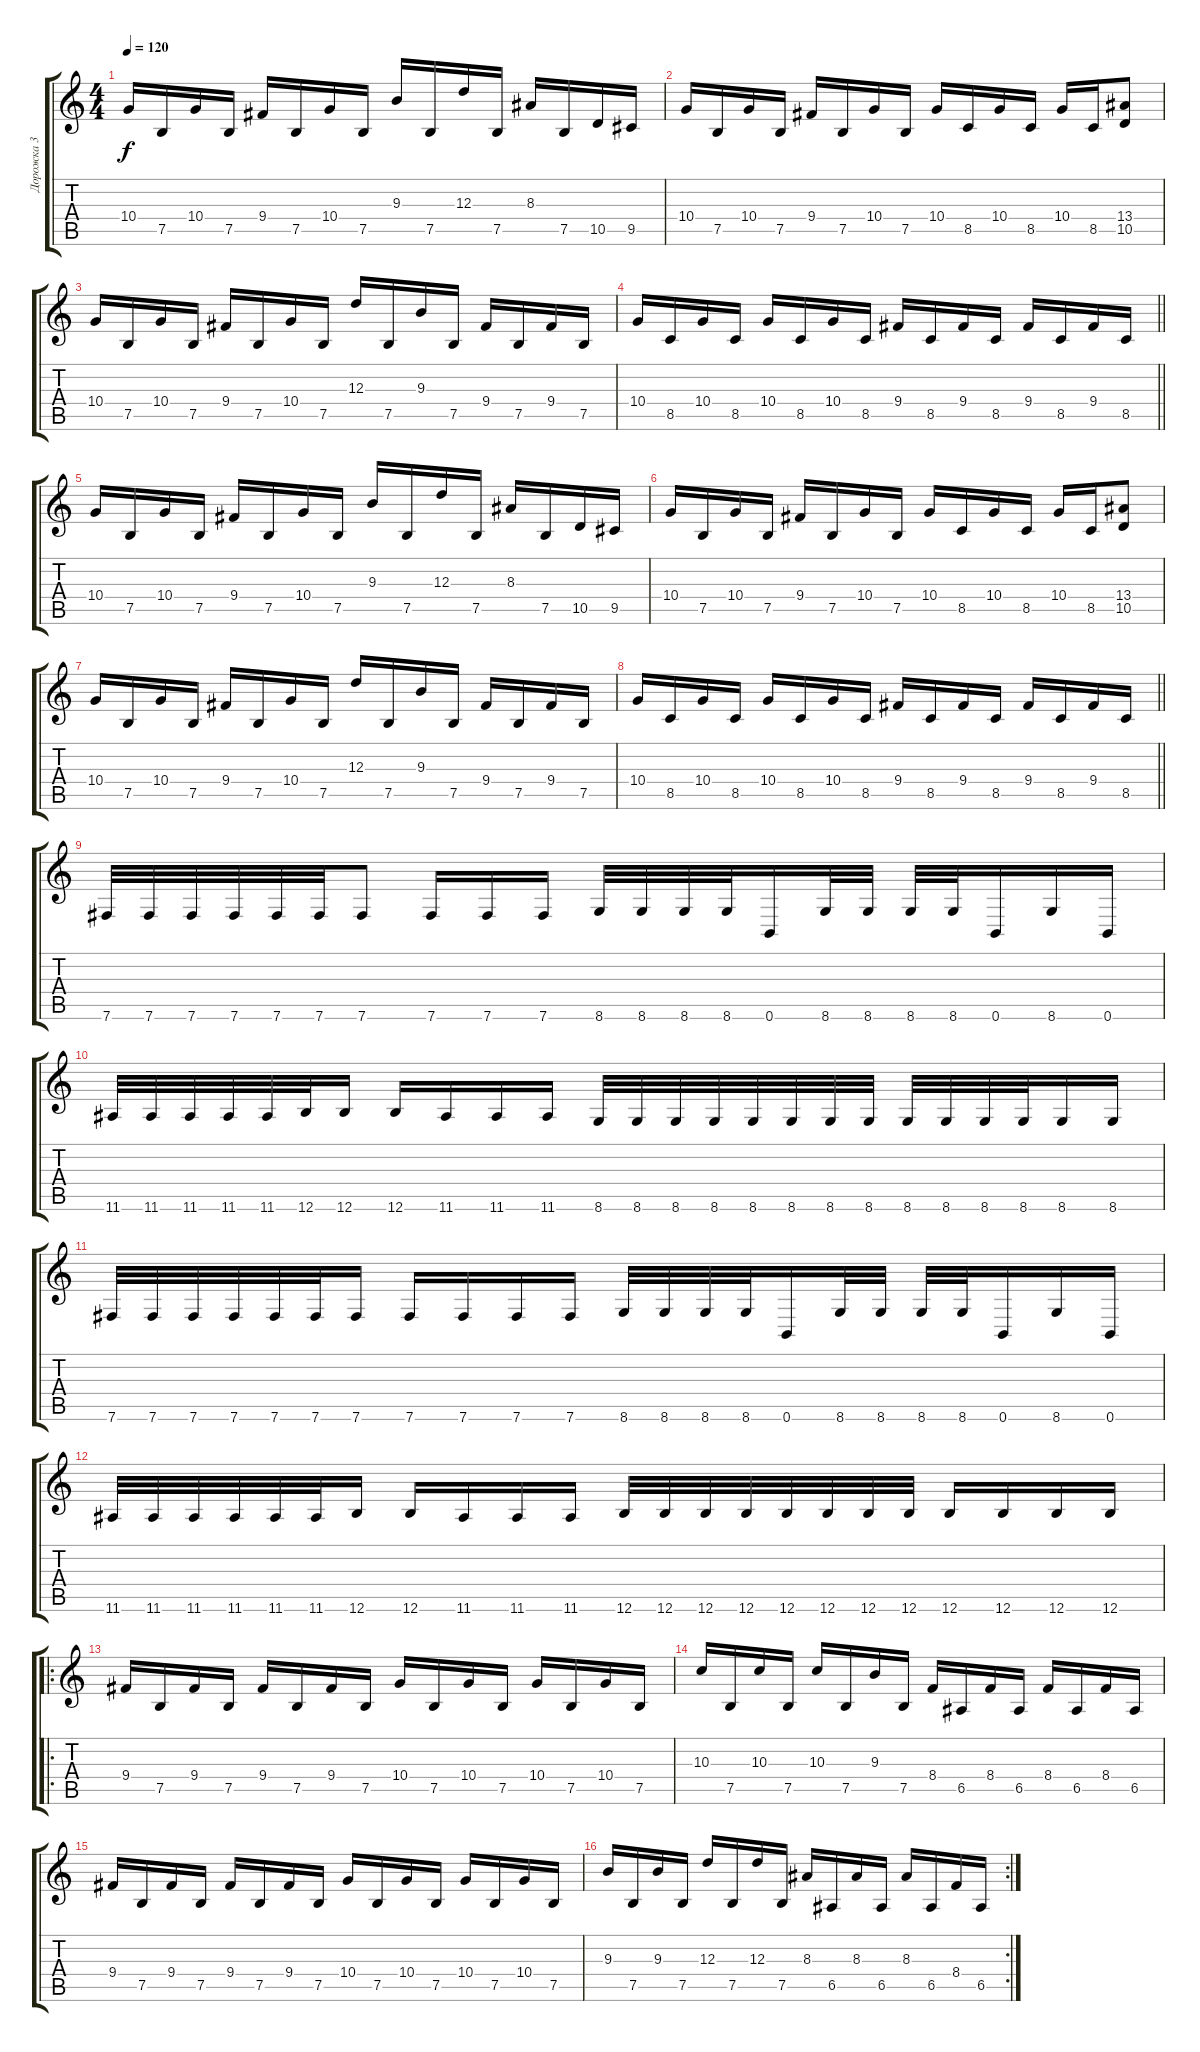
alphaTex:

\track ("Дорожка 3" "Дорожка 3") {instrument distortionguitar}
\staff {score tabs}
\tuning (B3 Gb3 D3 A2 E2 B1) {hide}
\ts (4 4)
\tempo 120
\clef g2
\ks c
10.4.16{dy f} 7.5.16 10.4.16 7.5.16 9.4.16 7.5.16 10.4.16 7.5.16 9.3.16 7.5.16 12.3.16 7.5.16 8.3.16 7.5.16 10.5.16 9.5.16 |
10.4.16 7.5.16 10.4.16 7.5.16 9.4.16 7.5.16 10.4.16 7.5.16 10.4.16 8.5.16 10.4.16 8.5.16 10.4.16 8.5.16 (13.4 10.5).8 |
10.4.16 7.5.16 10.4.16 7.5.16 9.4.16 7.5.16 10.4.16 7.5.16 12.3.16 7.5.16 9.3.16 7.5.16 9.4.16 7.5.16 9.4.16 7.5.16 |
\barLineRight lightlight
10.4.16 8.5.16 10.4.16 8.5.16 10.4.16 8.5.16 10.4.16 8.5.16 9.4.16 8.5.16 9.4.16 8.5.16 9.4.16 8.5.16 9.4.16 8.5.16 |
10.4.16 7.5.16 10.4.16 7.5.16 9.4.16 7.5.16 10.4.16 7.5.16 9.3.16 7.5.16 12.3.16 7.5.16 8.3.16 7.5.16 10.5.16 9.5.16 |
10.4.16 7.5.16 10.4.16 7.5.16 9.4.16 7.5.16 10.4.16 7.5.16 10.4.16 8.5.16 10.4.16 8.5.16 10.4.16 8.5.16 (13.4 10.5).8 |
10.4.16 7.5.16 10.4.16 7.5.16 9.4.16 7.5.16 10.4.16 7.5.16 12.3.16 7.5.16 9.3.16 7.5.16 9.4.16 7.5.16 9.4.16 7.5.16 |
\barLineRight lightlight
10.4.16 8.5.16 10.4.16 8.5.16 10.4.16 8.5.16 10.4.16 8.5.16 9.4.16 8.5.16 9.4.16 8.5.16 9.4.16 8.5.16 9.4.16 8.5.16 |
7.6.32 7.6.32 7.6.32 7.6.32 7.6.32 7.6.32 7.6.8 7.6.16 7.6.16 7.6.16 8.6.32 8.6.32 8.6.32 8.6.32 0.6.16 8.6.32 8.6.32 8.6.32 8.6.32 0.6.16 8.6.16 0.6.16 |
11.6.32 11.6.32 11.6.32 11.6.32 11.6.32 12.6.32 12.6.16 12.6.16 11.6.16 11.6.16 11.6.16 8.6.32 8.6.32 8.6.32 8.6.32 8.6.32 8.6.32 8.6.32 8.6.32 8.6.32 8.6.32 8.6.32 8.6.32 8.6.16 8.6.16 |
7.6.32 7.6.32 7.6.32 7.6.32 7.6.32 7.6.32 7.6.16 7.6.16 7.6.16 7.6.16 7.6.16 8.6.32 8.6.32 8.6.32 8.6.32 0.6.16 8.6.32 8.6.32 8.6.32 8.6.32 0.6.16 8.6.16 0.6.16 |
11.6.32 11.6.32 11.6.32 11.6.32 11.6.32 11.6.32 12.6.16 12.6.16 11.6.16 11.6.16 11.6.16 12.6.32 12.6.32 12.6.32 12.6.32 12.6.32 12.6.32 12.6.32 12.6.32 12.6.16 12.6.16 12.6.16 12.6.16 |
\ro
9.4.16 7.5.16 9.4.16 7.5.16 9.4.16 7.5.16 9.4.16 7.5.16 10.4.16 7.5.16 10.4.16 7.5.16 10.4.16 7.5.16 10.4.16 7.5.16 |
10.3.16 7.5.16 10.3.16 7.5.16 10.3.16 7.5.16 9.3.16 7.5.16 8.4.16 6.5.16 8.4.16 6.5.16 8.4.16 6.5.16 8.4.16 6.5.16 |
9.4.16 7.5.16 9.4.16 7.5.16 9.4.16 7.5.16 9.4.16 7.5.16 10.4.16 7.5.16 10.4.16 7.5.16 10.4.16 7.5.16 10.4.16 7.5.16 |
\rc 2
9.3.16 7.5.16 9.3.16 7.5.16 12.3.16 7.5.16 12.3.16 7.5.16 8.3.16 6.5.16 8.3.16 6.5.16 8.3.16 6.5.16 8.4.16 6.5.16
